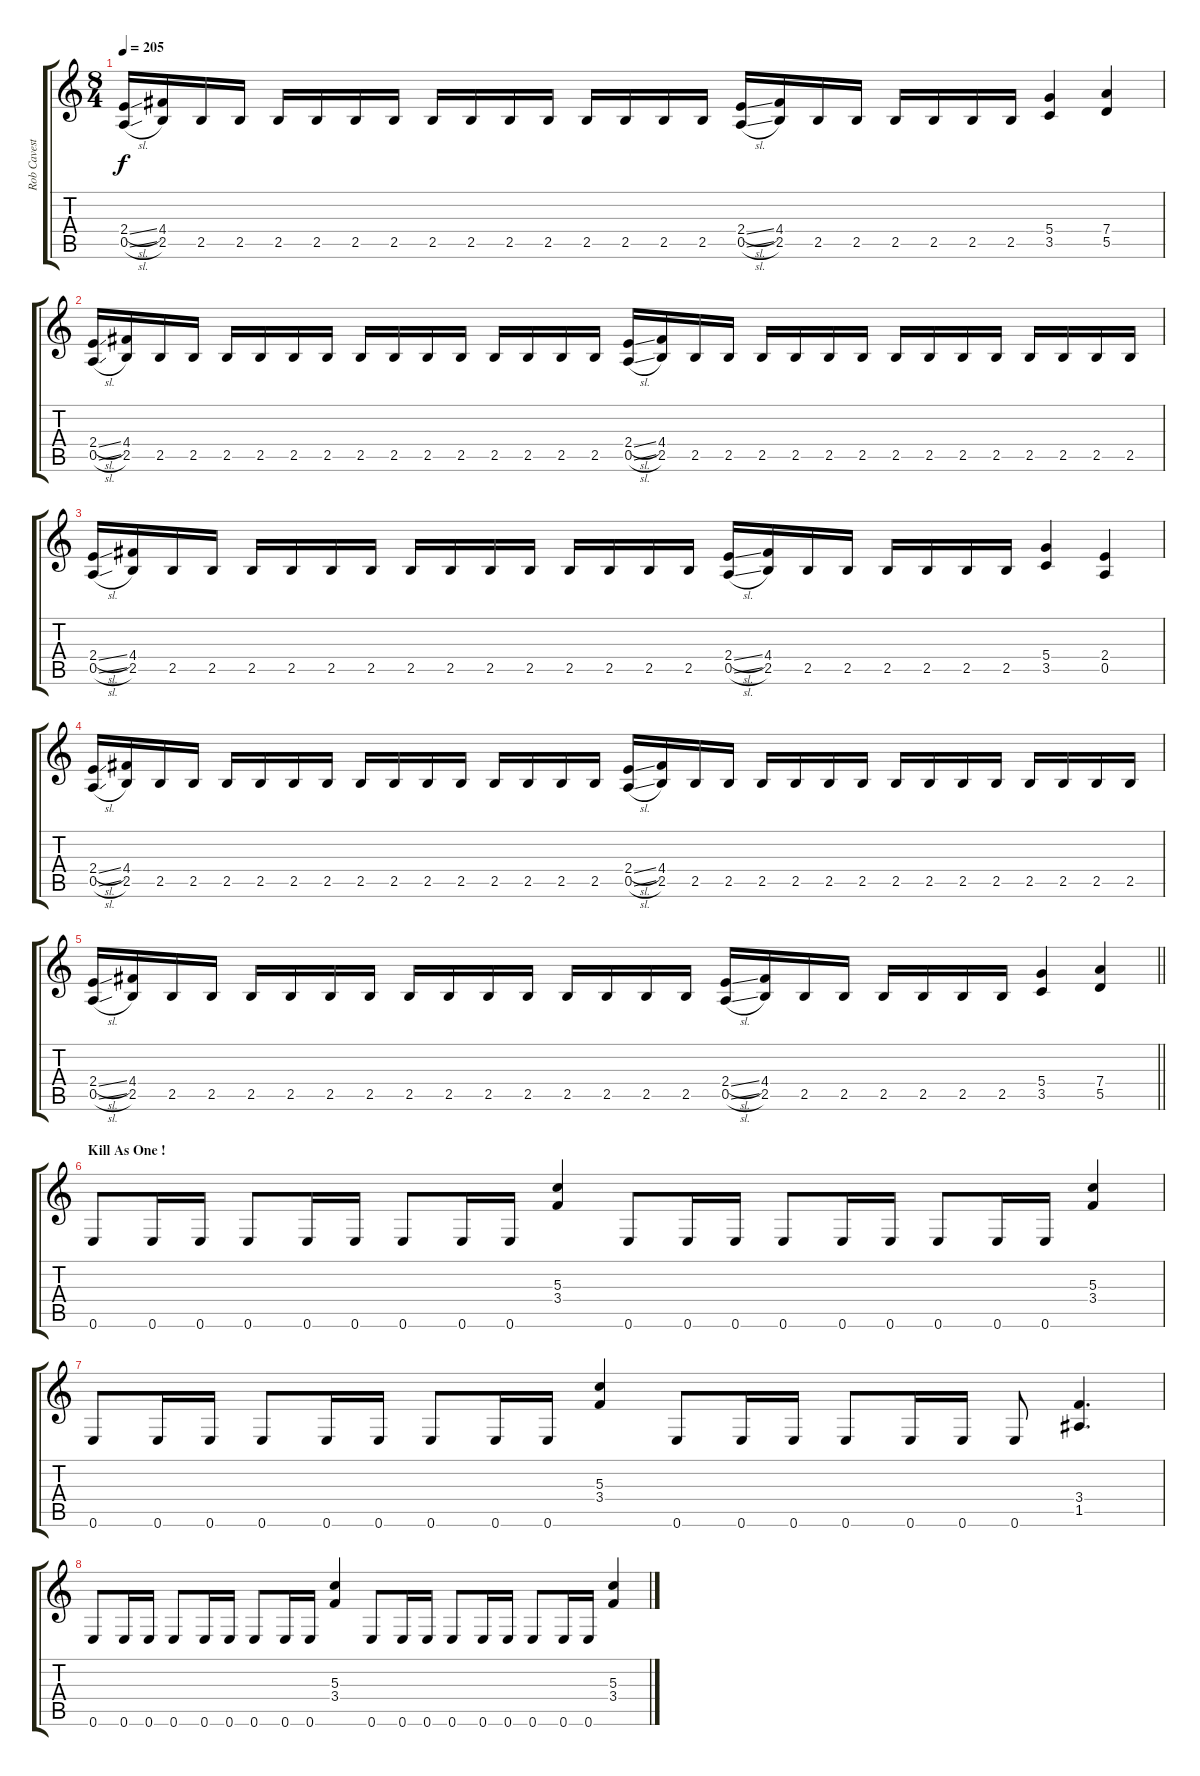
\track ("Rob Cavestany - Guitar" "Rob Cavest") {instrument distortionguitar}
\staff {score tabs}
\tuning (E4 B3 G3 D3 A2 E2) {hide}
\ts (8 4)
\tempo 205
\clef g2
\ks c
(2.4{sl} 0.5{sl}).16{dy f} (4.4 2.5).16 2.5.16 2.5.16 2.5.16 2.5.16 2.5.16 2.5.16 2.5.16 2.5.16 2.5.16 2.5.16 2.5.16 2.5.16 2.5.16 2.5.16 (2.4{sl} 0.5{sl}).16 (4.4 2.5).16 2.5.16 2.5.16 2.5.16 2.5.16 2.5.16 2.5.16 (5.4 3.5).4 (7.4 5.5).4 |
(2.4{sl} 0.5{sl}).16 (4.4 2.5).16 2.5.16 2.5.16 2.5.16 2.5.16 2.5.16 2.5.16 2.5.16 2.5.16 2.5.16 2.5.16 2.5.16 2.5.16 2.5.16 2.5.16 (2.4{sl} 0.5{sl}).16 (4.4 2.5).16 2.5.16 2.5.16 2.5.16 2.5.16 2.5.16 2.5.16 2.5.16 2.5.16 2.5.16 2.5.16 2.5.16 2.5.16 2.5.16 2.5.16 |
(2.4{sl} 0.5{sl}).16 (4.4 2.5).16 2.5.16 2.5.16 2.5.16 2.5.16 2.5.16 2.5.16 2.5.16 2.5.16 2.5.16 2.5.16 2.5.16 2.5.16 2.5.16 2.5.16 (2.4{sl} 0.5{sl}).16 (4.4 2.5).16 2.5.16 2.5.16 2.5.16 2.5.16 2.5.16 2.5.16 (5.4 3.5).4 (2.4 0.5).4 |
(2.4{sl} 0.5{sl}).16 (4.4 2.5).16 2.5.16 2.5.16 2.5.16 2.5.16 2.5.16 2.5.16 2.5.16 2.5.16 2.5.16 2.5.16 2.5.16 2.5.16 2.5.16 2.5.16 (2.4{sl} 0.5{sl}).16 (4.4 2.5).16 2.5.16 2.5.16 2.5.16 2.5.16 2.5.16 2.5.16 2.5.16 2.5.16 2.5.16 2.5.16 2.5.16 2.5.16 2.5.16 2.5.16 |
\barLineRight lightlight
(2.4{sl} 0.5{sl}).16 (4.4 2.5).16 2.5.16 2.5.16 2.5.16 2.5.16 2.5.16 2.5.16 2.5.16 2.5.16 2.5.16 2.5.16 2.5.16 2.5.16 2.5.16 2.5.16 (2.4{sl} 0.5{sl}).16 (4.4 2.5).16 2.5.16 2.5.16 2.5.16 2.5.16 2.5.16 2.5.16 (5.4 3.5).4 (7.4 5.5).4 |
\section ("" "Kill As One !")
0.6.8 0.6.16 0.6.16 0.6.8 0.6.16 0.6.16 0.6.8 0.6.16 0.6.16 (5.3 3.4).4 0.6.8 0.6.16 0.6.16 0.6.8 0.6.16 0.6.16 0.6.8 0.6.16 0.6.16 (5.3 3.4).4 |
0.6.8 0.6.16 0.6.16 0.6.8 0.6.16 0.6.16 0.6.8 0.6.16 0.6.16 (5.3 3.4).4 0.6.8 0.6.16 0.6.16 0.6.8 0.6.16 0.6.16 0.6.8 (3.4 1.5).4{d} |
0.6.8 0.6.16 0.6.16 0.6.8 0.6.16 0.6.16 0.6.8 0.6.16 0.6.16 (5.3 3.4).4 0.6.8 0.6.16 0.6.16 0.6.8 0.6.16 0.6.16 0.6.8 0.6.16 0.6.16 (5.3 3.4).4
